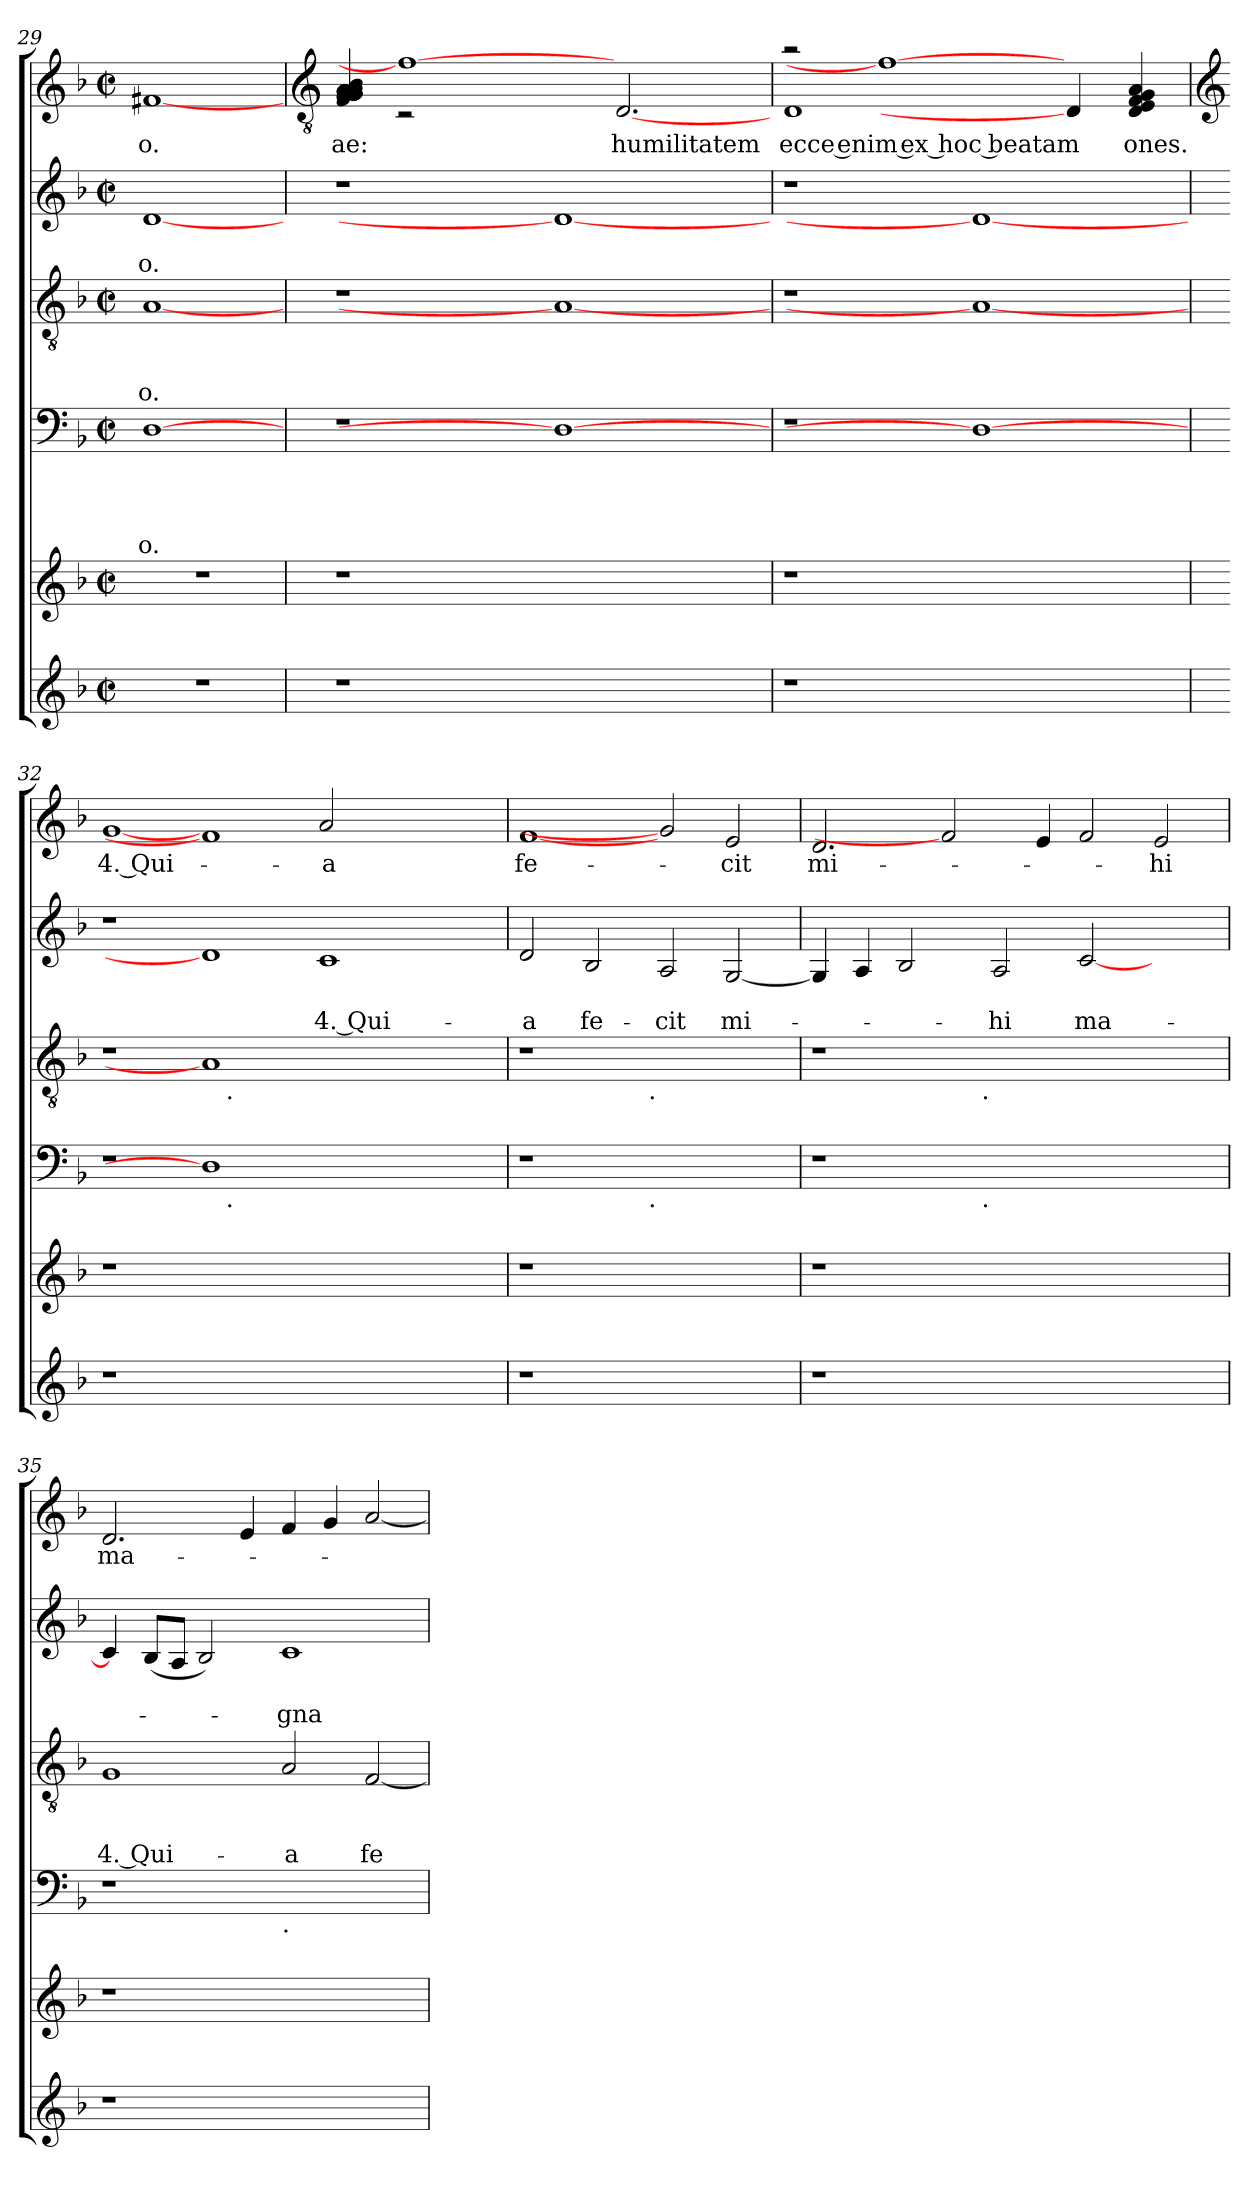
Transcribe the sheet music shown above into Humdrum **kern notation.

**kern	**kern	**kern	**text	**text	**text	**text	**kern	**text	**text	**text	**kern	**text	**text	**kern	**text
*part6	*part5	*part4	*part4	*part4	*part4	*part4	*part3	*part3	*part3	*part3	*part2	*part2	*part2	*part1	*part1
*staff6	*staff5	*staff4	*staff4	*staff4	*staff4	*staff4	*staff3	*staff3	*staff3	*staff3	*staff2	*staff2	*staff2	*staff1	*staff1
*clefG2	*clefG2	*clefF4	*	*	*	*	*clefGv2	*	*	*	*clefG2	*	*	*clefG2	*
*k[b-]	*k[b-]	*k[b-]	*	*	*	*	*k[b-]	*	*	*	*k[b-]	*	*	*k[b-]	*
*F:	*F:	*F:	*	*	*	*	*F:	*	*	*	*F:	*	*	*F:	*
*M2/2	*M2/2	*M2/2	*	*	*	*	*M2/2	*	*	*	*M2/2	*	*	*M2/2	*
*met(c|)	*met(c|)	*met(c|)	*	*	*	*	*met(c|)	*	*	*	*met(c|)	*	*	*met(c|)	*
=29	=29	=29	=29	=29	=29	=29	=29	=29	=29	=29	=29	=29	=29	=29	=29
!	!	!	!	!	!	!LO:LY:b	!	!	!	!LO:LY:b	!	!	!LO:LY:b	!	!LO:LY:b
1r	1r	[1D	.	.	.	-o.	[1A	.	.	-o.	[1d	.	-o.	[1f#X	-o.
!!LO:LB:g=z
=30	=30	=30	=30	=30	=30	=30	=30	=30	=30	=30	=30	=30	=30	=30	=30
*	*	*	*	*	*	*	*	*	*	*	*	*	*	*clefGv2	*
!	!	!	!	!	!	!	!	!	!	!	!	!	!	!LO:N:n=1:head=solid	!
!	!	!	!	!	!	!	!	!	!	!	!	!	!	!LO:N:n=2:head=solid	!
!	!	!	!	!	!	!	!	!	!	!	!	!	!	!LO:N:n=3:head=solid	!
!	!	!	!	!	!	!	!	!	!	!	!	!	!	!LO:N:n=4:head=solid	!
!	!	!	!	!	!	!	!	!	!	!	!	!	!	!LO:N:n=5:head=solid	!
!	!	!	!	!	!	!	!	!	!	!	!	!	!	!LO:N:n=6:head=solid	!
!	!	!	!	!	!	!	!	!	!	!	!	!	!	!LO:N:n=7:head=solid	!
!	!	!	!	!	!	!	!	!	!	!	!	!	!	!LO:N:n=8:head=solid	!
!	!	!	!	!	!	!	!	!	!	!	!	!	!	!LO:N:n=9:head=solid	!
!	!	!	!	!	!	!	!	!	!	!	!	!	!	!LO:N:n=10:head=solid	!LO:LY:b:rj
*	*	*	*	*	*	*	*	*	*	*	*	*	*	*^	*
1r	1r	1r	.	.	.	.	1r	.	.	.	1r	.	.	4F/ 4G/ 4G/ 4G/ 4G/ 4G/ 4A/ 4A/ 4A/ 4B-/	4ryy	-ae:
.	.	.	.	.	.	.	.	.	.	.	.	.	.	1f#_	2rC	.
.	.	.	.	.	.	.	.	.	.	.	.	.	.	.	1ryy	.
1ryy	1ryy	1D_	.	.	.	.	1A_	.	.	.	1d_	.	.	.	.	.
!	!	!	!	!	!	!	!	!	!	!	!	!	!	!	!	!LO:LY:b
.	.	.	.	.	.	.	.	.	.	.	.	.	.	[2.D	.	humilitatem
.	.	.	.	.	.	.	.	.	.	.	.	.	.	.	4ryy	.
=31	=31	=31	=31	=31	=31	=31	=31	=31	=31	=31	=31	=31	=31	=31	=31	=31
!	!	!	!	!	!	!	!	!	!	!	!	!	!	!	!	!LO:LY:b
1r	1r	1r	.	.	.	.	1r	.	.	.	1r	.	.	2ra	1D	ecce enim ex hoc beatam
.	.	.	.	.	.	.	.	.	.	.	.	.	.	1f#_	.	.
1ryy	1ryy	1D_	.	.	.	.	1A_	.	.	.	1d_	.	.	.	1ryy	.
.	.	.	.	.	.	.	.	.	.	.	.	.	.	4D]	.	.
!	!	!	!	!	!	!	!	!	!	!	!	!	!	!LO:N:n=1:head=solid	!	!
!	!	!	!	!	!	!	!	!	!	!	!	!	!	!LO:N:n=2:head=solid	!	!
!	!	!	!	!	!	!	!	!	!	!	!	!	!	!LO:N:n=3:head=solid	!	!
!	!	!	!	!	!	!	!	!	!	!	!	!	!	!LO:N:n=4:head=solid	!	!
!	!	!	!	!	!	!	!	!	!	!	!	!	!	!LO:N:n=5:head=solid	!	!LO:LY:b:rj
.	.	.	.	.	.	.	.	.	.	.	.	.	.	4D/ 4E/ 4F/ 4G/ 4A/	.	-o­nes.
*	*	*	*	*	*	*	*	*	*	*	*	*	*	*v	*v	*
!!LO:LB:g=z
=32	=32	=32	=32	=32	=32	=32	=32	=32	=32	=32	=32	=32	=32	=32	=32
*	*	*	*	*	*	*	*	*	*	*	*	*	*	*clefG2	*
!	!	!	!	!	!	!	!	!	!	!	!	!	!	!	!LO:LY:b:rj
*	*	*^	*	*	*	*	*^	*	*	*	*	*	*	*	*
1r	1r	1r	1ryy	.	.	.	.	1r	1ryy	.	.	.	1r	.	.	[1g	4. Qui-
0ryy	0ryy	1D]	16.ryy	.	.	.	.	1A]	16.ryy	.	.	.	1d]	.	.	1f#]	.
!	!	!	!	!	!	!	!	!	!LO:TX:b:t=.	!	!	!	!	!	!	!	!
!	!	!	!LO:TX:b:t=.	!	!	!	!	!	!	!	!	!	!	!	!	!	!
.	.	.	1ryy	.	.	.	.	.	1ryy	.	.	.	.	.	.	.	.
!	!	!	!	!	!	!	!	!	!	!	!	!	!	!	!LO:LY:b:rj	!	!LO:LY:b
.	.	1ryy	.	.	.	.	.	1ryy	.	.	.	.	1c	.	4. Qui-	2a/	-a
.	.	.	2ryy	.	.	.	.	.	2ryy	.	.	.	.	.	.	.	.
.	.	.	.	.	.	.	.	.	.	.	.	.	.	.	.	2ryy	.
.	.	.	4ryy	.	.	.	.	.	4ryy	.	.	.	.	.	.	.	.
.	.	.	8ryy	.	.	.	.	.	8ryy	.	.	.	.	.	.	.	.
.	.	.	32ryy	.	.	.	.	.	32ryy	.	.	.	.	.	.	.	.
=33	=33	=33	=33	=33	=33	=33	=33	=33	=33	=33	=33	=33	=33	=33	=33	=33	=33
!	!	!	!	!	!	!	!	!	!	!	!	!	!	!	!LO:LY:b	!	!LO:LY:b
1r	1r	1r	2ryy	.	.	.	.	1r	2ryy	.	.	.	2d/	.	-a	[1f	fe-
!	!	!	!	!	!	!	!	!	!	!	!	!	!	!	!LO:LY:b	!	!
.	.	.	4...ryy	.	.	.	.	.	4...ryy	.	.	.	2B-/	.	fe-	.	.
!	!	!	!	!	!	!	!	!	!LO:TX:b:t=.	!	!	!	!	!	!	!	!
!	!	!	!LO:TX:b:t=.	!	!	!	!	!	!	!	!	!	!	!	!	!	!
.	.	.	1ryy	.	.	.	.	.	1ryy	.	.	.	.	.	.	.	.
!	!	!	!	!	!	!	!	!	!	!	!	!	!	!	!LO:LY:b	!	!
1ryy	1ryy	1ryy	.	.	.	.	.	1ryy	.	.	.	.	2A/	.	-cit	2g]	.
!	!	!	!	!	!	!	!	!	!	!	!	!	!	!	!LO:LY:b	!	!LO:LY:b
.	.	.	.	.	.	.	.	.	.	.	.	.	[<2G/	.	mi-	2e/	-cit
.	.	.	32ryy	.	.	.	.	.	32ryy	.	.	.	.	.	.	.	.
=34	=34	=34	=34	=34	=34	=34	=34	=34	=34	=34	=34	=34	=34	=34	=34	=34	=34
!	!	!	!	!	!	!	!	!	!	!	!	!	!	!	!	!	!LO:LY:b
1r	1r	1r	2ryy	.	.	.	.	1r	2ryy	.	.	.	4G/]	.	.	2.d/	mi-
.	.	.	.	.	.	.	.	.	.	.	.	.	4A/	.	.	.	.
.	.	.	4...ryy	.	.	.	.	.	4...ryy	.	.	.	2B-/	.	.	.	.
.	.	.	.	.	.	.	.	.	.	.	.	.	.	.	.	2f]	.
!	!	!	!	!	!	!	!	!	!LO:TX:b:t=.	!	!	!	!	!	!	!	!
!	!	!	!LO:TX:b:t=.	!	!	!	!	!	!	!	!	!	!	!	!	!	!
.	.	.	1ryy	.	.	.	.	.	1ryy	.	.	.	.	.	.	.	.
!	!	!	!	!	!	!	!	!	!	!	!	!	!	!	!LO:LY:b	!	!
1.ryy	1.ryy	1.ryy	.	.	.	.	.	1.ryy	.	.	.	.	2A/	.	-hi	.	.
.	.	.	.	.	.	.	.	.	.	.	.	.	.	.	.	4e/	.
!	!	!	!	!	!	!	!	!	!	!	!	!	!	!	!LO:LY:b	!	!
.	.	.	.	.	.	.	.	.	.	.	.	.	[<2c/	.	ma-	2f/	.
.	.	.	2ryy	.	.	.	.	.	2ryy	.	.	.	.	.	.	.	.
!	!	!	!	!	!	!	!	!	!	!	!	!	!	!	!	!	!LO:LY:b
.	.	.	.	.	.	.	.	.	.	.	.	.	2ryy	.	.	2e/	-hi
.	.	.	32ryy	.	.	.	.	.	32ryy	.	.	.	.	.	.	.	.
=35	=35	=35	=35	=35	=35	=35	=35	=35	=35	=35	=35	=35	=35	=35	=35	=35	=35
!	!	!	!	!	!	!	!	!	!	!	!	!LO:LY:b:rj	!	!	!	!	!LO:LY:b
*	*	*v	*v	*	*	*	*	*	*	*	*	*	*	*	*	*	*
*	*	*	*	*	*	*	*v	*v	*	*	*	*	*	*	*	*
1r	1r	1r	.	.	.	.	1G	.	.	4. Qui-	4c/]	.	.	2.d/	ma-
.	.	.	.	.	.	.	.	.	.	.	(>8B-/L	.	.	.	.
.	.	.	.	.	.	.	.	.	.	.	8A/J	.	.	.	.
.	.	.	.	.	.	.	.	.	.	.	2B-/)	.	.	.	.
.	.	.	.	.	.	.	.	.	.	.	.	.	.	4e/	.
!	!	!LO:TX:b:t=.	!	!	!	!	!	!	!	!	!	!	!	!	!
!	!	!	!	!	!	!	!	!	!	!LO:LY:b	!	!	!LO:LY:b	!	!
1ryy	1ryy	1ryy	.	.	.	.	2A/	.	.	-a	1c	.	-gna	4f/	.
.	.	.	.	.	.	.	.	.	.	.	.	.	.	4g/	.
!	!	!	!	!	!	!	!	!	!	!LO:LY:b	!	!	!	!	!
.	.	.	.	.	.	.	[<2F/	.	.	fe-	.	.	.	[<2a/	.
=	=	=	=	=	=	=	=	=	=	=	=	=	=	=	=
*-	*-	*-	*-	*-	*-	*-	*-	*-	*-	*-	*-	*-	*-	*-	*-
